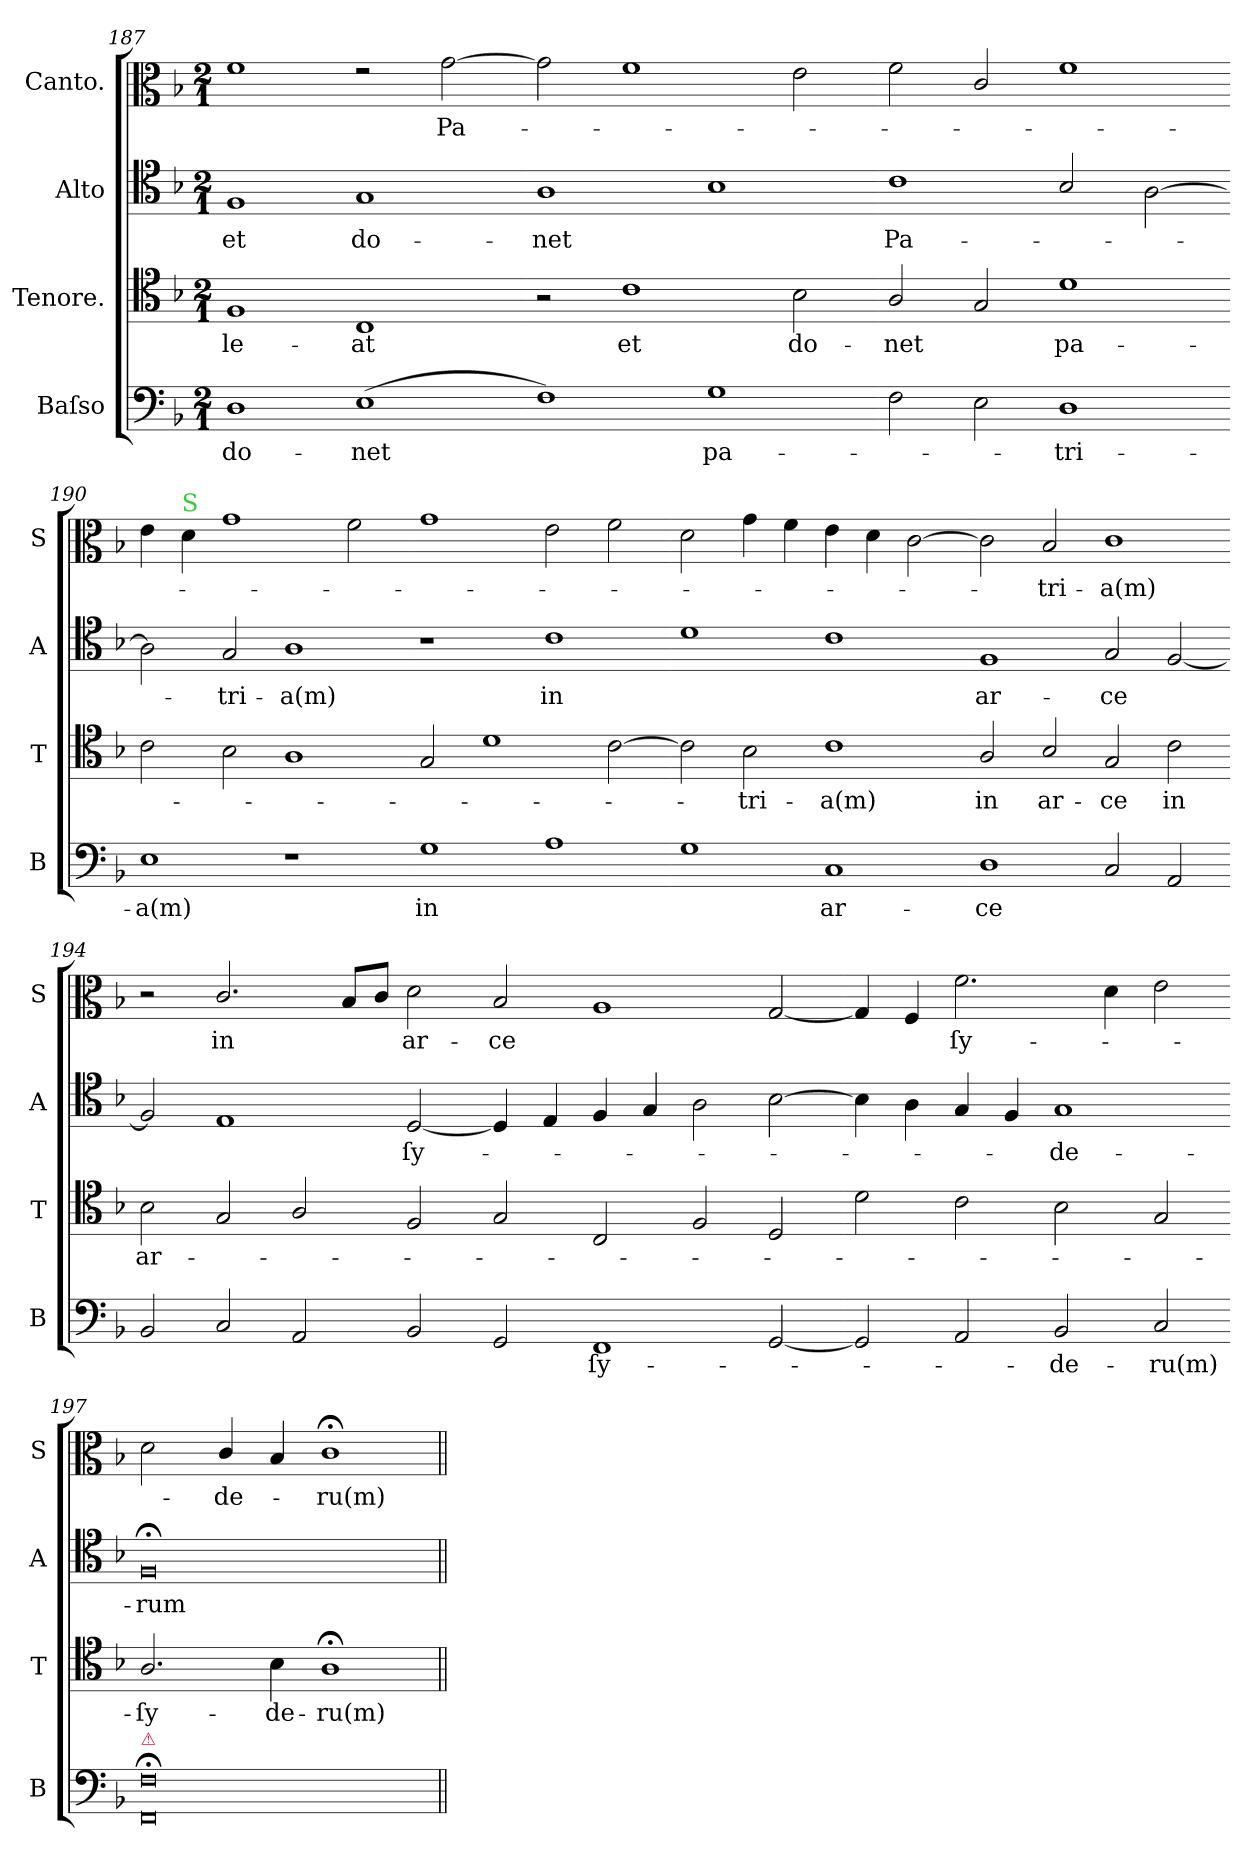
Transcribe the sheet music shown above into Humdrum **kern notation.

**kern	**text	**kern	**text	**kern	**text	**kern	**text
*part4	*part4	*part3	*part3	*part2	*part2	*part1	*part1
*staff4	*staff4	*staff3	*staff3	*staff2	*staff2	*staff1	*staff1
*I"Baſso	*	*I"Tenore.	*	*I"Alto	*	*I"Canto.	*
*I'B	*	*I'T	*	*I'A	*	*I'S	*
*clefF4	*	*clefC4	*	*clefC4	*	*clefC3	*
*k[b-]	*	*k[b-]	*	*k[b-]	*	*k[b-]	*
*F:	*	*F:	*	*F:	*	*F:	*
*M2/1	*	*M2/1	*	*M2/1	*	*M2/1	*
=187	=187	=187	=187	=187	=187	=187	=187
1D	do-	1F	-le-	1F	et	1f	.
(<1E	-net	1C	-at	1G	do-	2re	.
.	.	.	.	.	.	[2g\	Pa-
=188-	=188-	=188-	=188-	=188-	=188-	=188-	=188-
1F)	.	2r	.	1A	-net	2g\]	.
.	.	1c	et	.	.	1f	.
1G	pa-	.	.	1B-	.	.	.
.	.	2B-\	do-	.	.	2e\	.
=189-	=189-	=189-	=189-	=189-	=189-	=189-	=189-
2F\	.	2A/	-net	1c	Pa-	2f\	.
2E\	.	2G/	.	.	.	2c/	.
1D	-tri-	1d	pa-	2B-/	.	1f	.
.	.	.	.	[2A\	.	.	.
=190-	=190-	=190-	=190-	=190-	=190-	=190-	=190-
1E	-a(m)	2c\	.	2A\]	.	4e\	.
!	!	!	!	!	!	!LO:TX:a:color=limegreen:t=S	!
.	.	.	.	.	.	4d\	.
.	.	2B-\	.	2G/	-tri-	1g	.
1r	.	1A	.	1A	-a(m)	.	.
.	.	.	.	.	.	2f\	.
=191-	=191-	=191-	=191-	=191-	=191-	=191-	=191-
1G	in	2G/	.	1r	.	1g	.
.	.	1d	.	.	.	.	.
1A	.	.	.	1c	in	2e\	.
.	.	[2c\	.	.	.	2f\	.
=192-	=192-	=192-	=192-	=192-	=192-	=192-	=192-
1G	.	2c\]	.	1d	.	2d\	.
.	.	2B-\	-tri-	.	.	4g\	.
.	.	.	.	.	.	4f\	.
1C	ar-	1c	-a(m)	1c	.	4e\	.
.	.	.	.	.	.	4d\	.
.	.	.	.	.	.	[2c\	.
=193-	=193-	=193-	=193-	=193-	=193-	=193-	=193-
1D	-ce	2A/	in	1F	ar-	2c\]	.
.	.	2B-/	ar-	.	.	2B-/	-tri-
2C/	.	2G/	-ce	2G/	-ce	1c	-a(m)
2AA/	.	2c\	in	[2F/	.	.	.
=194-	=194-	=194-	=194-	=194-	=194-	=194-	=194-
2BB-/	.	2B-\	ar-	2F/]	.	2r	.
2C/	.	2G/	.	1E	.	2.c/	in
2AA/	.	2A/	.	.	.	.	.
.	.	.	.	.	.	8B-/L	.
.	.	.	.	.	.	8c/J	.
2BB-/	.	2F/	.	[2D/	ſy-	2d\	ar-
=195-	=195-	=195-	=195-	=195-	=195-	=195-	=195-
2GG/	.	2G/	.	4D/]	.	2B-/	-ce
.	.	.	.	4E/	.	.	.
1FF	ſy-	2C/	.	4F/	.	1A	.
.	.	.	.	4G/	.	.	.
.	.	2F/	.	2A\	.	.	.
[2GG/	.	2D/	.	[2B-\	.	[2G/	.
=196-	=196-	=196-	=196-	=196-	=196-	=196-	=196-
2GG/]	.	2d\	.	4B-\]	.	4G/]	.
.	.	.	.	4A\	.	4F/	.
2AA/	.	2c\	.	4G/	.	2.f\	ſy-
.	.	.	.	4F/	.	.	.
2BB-/	-de-	2B-\	.	1G	-de-	.	.
.	.	.	.	.	.	4d\	.
2C/	-ru(m)	2G/	.	.	.	2e\	.
=197-	=197-	=197-	=197-	=197-	=197-	=197-	=197-
!LO:TX:a:color=crimson:t=⚠	!	!	!	!	!	!	!
0FF;<; 0F;<;	.	2.A/	-ſy-	0F;<;	-rum	2d\	.
.	.	.	.	.	.	4c/	-de-
.	.	4B-\	-de-	.	.	4B-/	.
.	.	1A;	-ru(m)	.	.	1c;<;	-ru(m)
=||	=||	=||	=||	=||	=||	=||	=||
*-	*-	*-	*-	*-	*-	*-	*-
